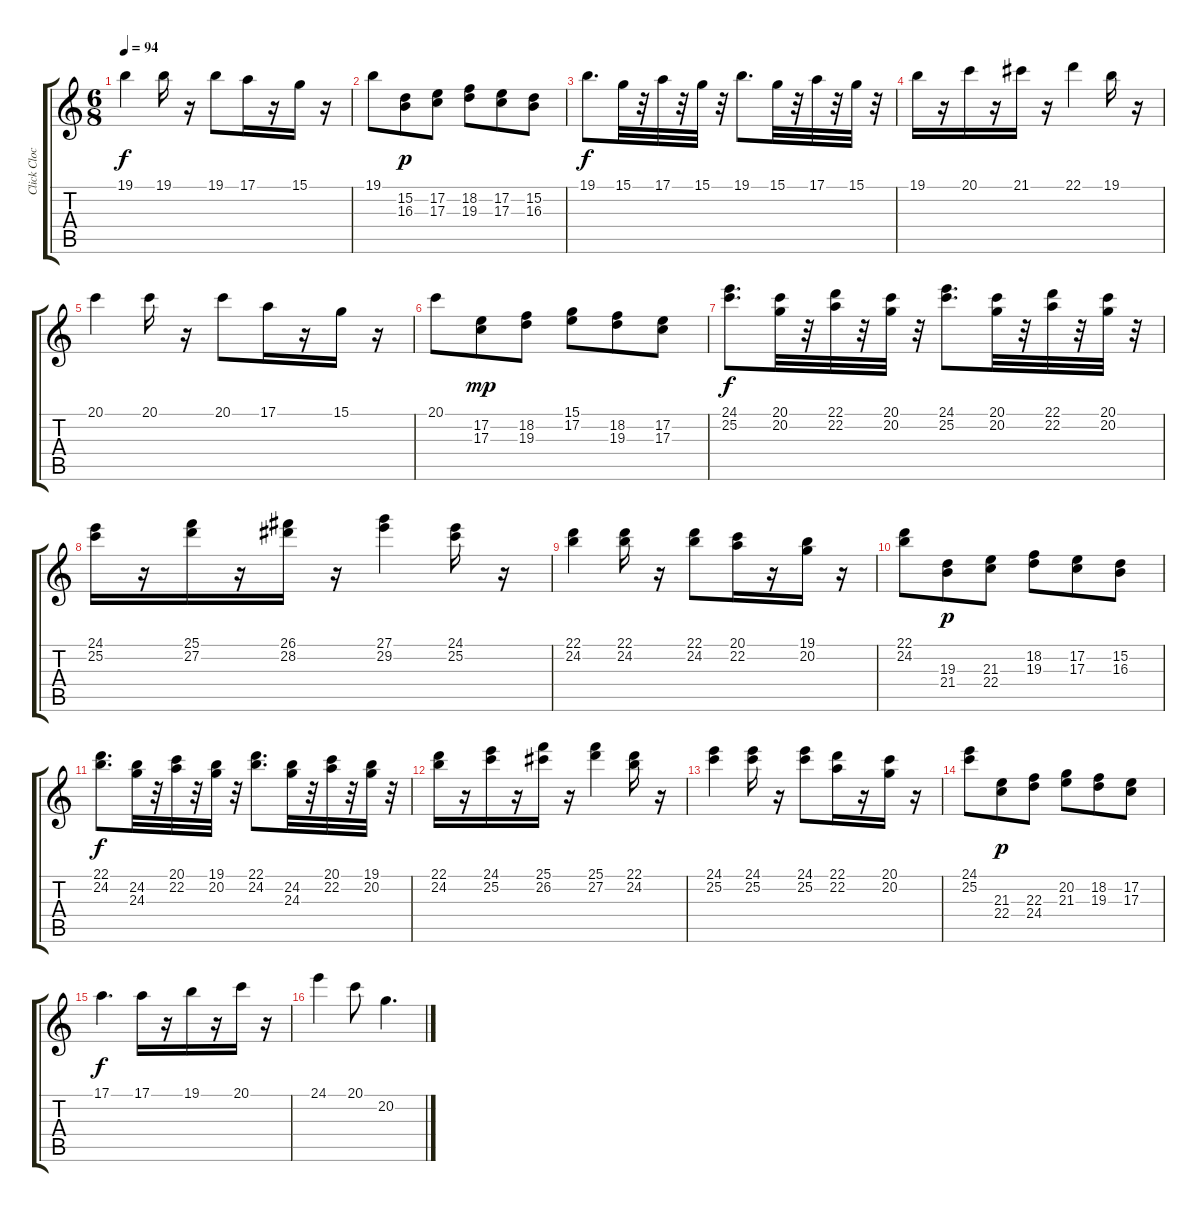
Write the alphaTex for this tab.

\track ("Click Clock Wood" "Click Cloc") {instrument piccolo}
\staff {score tabs}
\tuning (E4 B3 G3 D3 A2 E2) {hide}
\ts (6 8)
\tempo 94
\clef g2
\ks c
19.1.4{dy f} 19.1.16 r.16 19.1.8 17.1.16 r.16 15.1.16 r.16 |
19.1.8 (15.2 16.3).8{dy p} (17.2 17.3).8 (18.2 19.3).8 (17.2 17.3).8 (15.2 16.3).8 |
19.1.8{d dy f} 15.1.32 r.32 17.1.32 r.32 15.1.32 r.32 19.1.8{d} 15.1.32 r.32 17.1.32 r.32 15.1.32 r.32 |
19.1.16 r.16 20.1.16 r.16 21.1.16 r.16 22.1.4 19.1.16 r.16 |
20.1.4 20.1.16 r.16 20.1.8 17.1.16 r.16 15.1.16 r.16 |
20.1.8 (17.2 17.3).8{dy mp} (18.2 19.3).8 (15.1 17.2).8 (18.2 19.3).8 (17.2 17.3).8 |
(24.1 25.2).8{d dy f} (20.1 20.2).32 r.32 (22.1 22.2).32 r.32 (20.1 20.2).32 r.32 (24.1 25.2).8{d} (20.1 20.2).32 r.32 (22.1 22.2).32 r.32 (20.1 20.2).32 r.32 |
(24.1 25.2).16 r.16 (25.1 27.2).16 r.16 (26.1 28.2).16 r.16 (27.1 29.2).4 (24.1 25.2).16 r.16 |
(22.1 24.2).4 (22.1 24.2).16 r.16 (22.1 24.2).8 (20.1 22.2).16 r.16 (19.1 20.2).16 r.16 |
(22.1 24.2).8 (19.3 21.4).8{dy p} (21.3 22.4).8 (18.2 19.3).8 (17.2 17.3).8 (15.2 16.3).8 |
(22.1 24.2).8{d dy f} (24.2 24.3).32 r.32 (20.1 22.2).32 r.32 (19.1 20.2).32 r.32 (22.1 24.2).8{d} (24.2 24.3).32 r.32 (20.1 22.2).32 r.32 (19.1 20.2).32 r.32 |
(22.1 24.2).16 r.16 (24.1 25.2).16 r.16 (25.1 26.2).16 r.16 (25.1 27.2).4 (22.1 24.2).16 r.16 |
(24.1 25.2).4 (24.1 25.2).16 r.16 (24.1 25.2).8 (22.1 22.2).16 r.16 (20.1 20.2).16 r.16 |
(24.1 25.2).8 (21.3 22.4).8{dy p} (22.3 24.4).8 (20.2 21.3).8 (18.2 19.3).8 (17.2 17.3).8 |
17.1.4{d dy f} 17.1.16 r.16 19.1.16 r.16 20.1.16 r.16 |
24.1.4 20.1.8 20.2.4{d}
